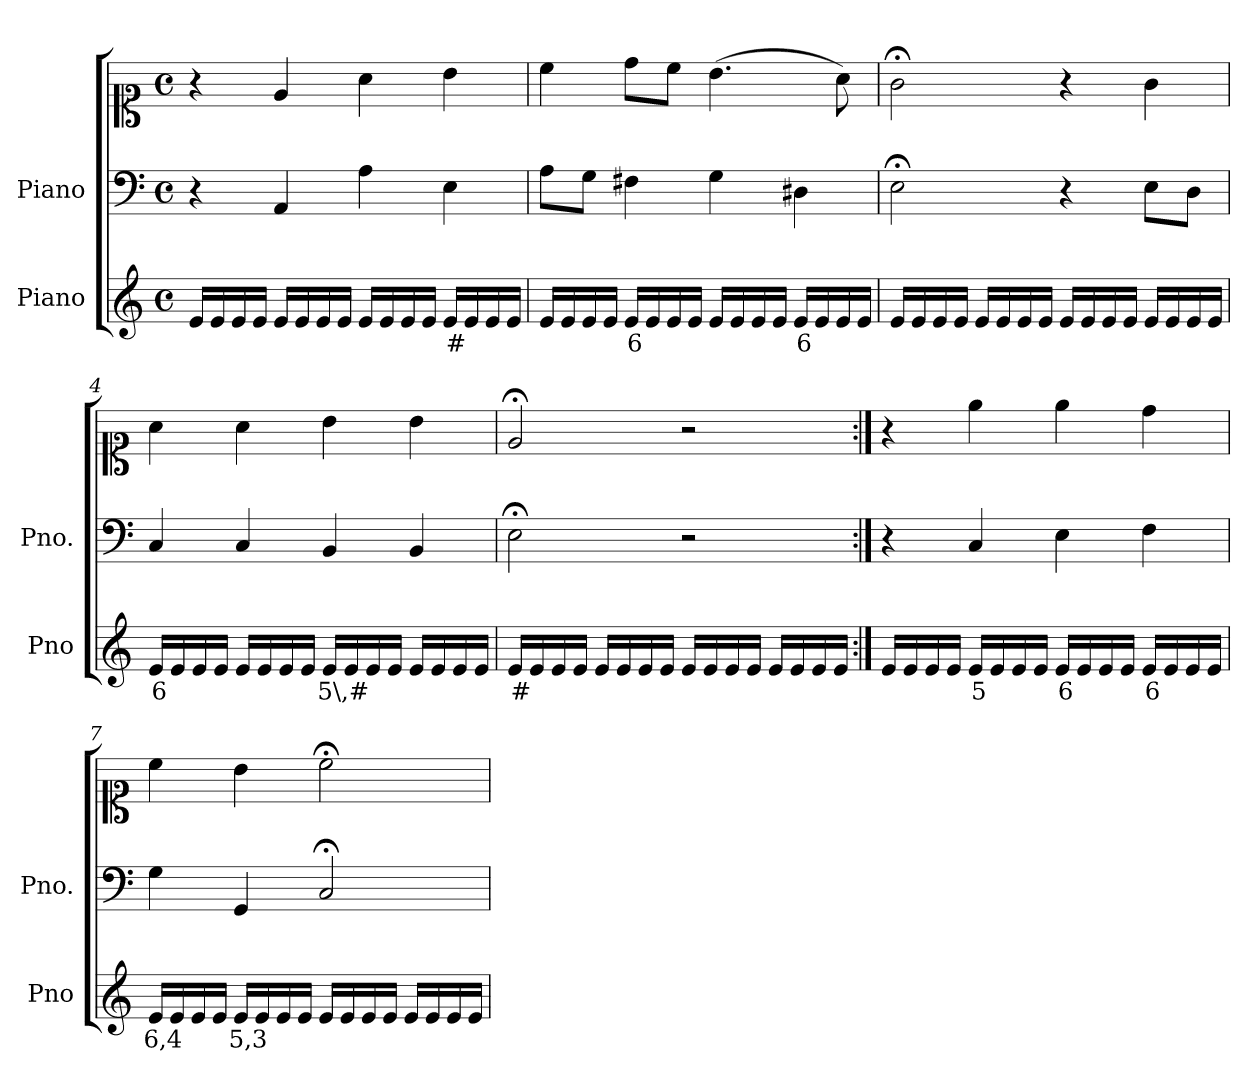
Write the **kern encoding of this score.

**kern	**text	**kern	**kern
*part2	*part2	*part1	*part1
*staff3	*staff3	*staff2	*staff1
*I"Piano	*	*I"Piano	*
*I'Pno	*	*I'Pno.	*
*clefG2	*	*clefF4	*clefC1
*k[]	*	*k[]	*k[]
*M4/4	*	*M4/4	*M4/4
*met(c)	*	*met(c)	*met(c)
=1	=1	=1	=1
16e/LL	.	4r	4r
16e/	.	.	.
16e/	.	.	.
16e/JJ	.	.	.
16e/LL	.	4AA/	4e/
16e/	.	.	.
16e/	.	.	.
16e/JJ	.	.	.
16e/LL	.	4A\	4a\
16e/	.	.	.
16e/	.	.	.
16e/JJ	.	.	.
!	!LO:LY:b	!	!
16e/LL	#	4E\	4b\
16e/	.	.	.
16e/	.	.	.
16e/JJ	.	.	.
=2	=2	=2	=2
16e/LL	.	8A\L	4cc\
16e/	.	.	.
!	!LO:LY:b	!	!
16e/	_	8G\J	.
16e/JJ	.	.	.
!	!LO:LY:b	!	!
16e/LL	6	4F#X\	8dd\L
16e/	.	.	.
16e/	.	.	8cc\J
16e/JJ	.	.	.
16e/LL	.	4G\	(>4.b\
16e/	.	.	.
16e/	.	.	.
16e/JJ	.	.	.
!	!LO:LY:b	!	!
16e/LL	6	4D#X\	.
16e/	.	.	.
16e/	.	.	8a\)
16e/JJ	.	.	.
=3	=3	=3	=3
16e/LL	.	2E;<\	2g;<\
16e/	.	.	.
16e/	.	.	.
16e/JJ	.	.	.
16e/LL	.	.	.
16e/	.	.	.
16e/	.	.	.
16e/JJ	.	.	.
16e/LL	.	4r	4r
16e/	.	.	.
16e/	.	.	.
16e/JJ	.	.	.
16e/LL	.	8E\L	4g\
16e/	.	.	.
!	!LO:LY:b	!	!
16e/	_	8D\J	.
16e/JJ	.	.	.
=4	=4	=4	=4
!	!LO:LY:b	!	!
16e/LL	6	4C/	4a\
16e/	.	.	.
16e/	.	.	.
16e/JJ	.	.	.
16e/LL	.	4C/	4a\
16e/	.	.	.
16e/	.	.	.
16e/JJ	.	.	.
!	!LO:LY:b	!	!
16e/LL	5\,#	4BB/	4b\
16e/	.	.	.
16e/	.	.	.
16e/JJ	.	.	.
16e/LL	.	4BB/	4b\
16e/	.	.	.
16e/	.	.	.
16e/JJ	.	.	.
=5	=5	=5	=5
!	!LO:LY:b	!	!
16e/LL	#	2E;<\	2e;</
16e/	.	.	.
16e/	.	.	.
16e/JJ	.	.	.
16e/LL	.	.	.
16e/	.	.	.
16e/	.	.	.
16e/JJ	.	.	.
16e/LL	.	2r	2r
16e/	.	.	.
16e/	.	.	.
16e/JJ	.	.	.
16e/LL	.	.	.
16e/	.	.	.
16e/	.	.	.
16e/JJ	.	.	.
=6:|!	=6:|!	=6:|!	=6:|!
16e/LL	.	4r	4r
16e/	.	.	.
16e/	.	.	.
16e/JJ	.	.	.
!	!LO:LY:b	!	!
16e/LL	5	4C/	4ee\
16e/	.	.	.
16e/	.	.	.
16e/JJ	.	.	.
!	!LO:LY:b	!	!
16e/LL	6	4E\	4ee\
16e/	.	.	.
16e/	.	.	.
16e/JJ	.	.	.
!	!LO:LY:b	!	!
16e/LL	6	4F\	4dd\
16e/	.	.	.
16e/	.	.	.
16e/JJ	.	.	.
=7	=7	=7	=7
!	!LO:LY:b	!	!
16e/LL	6,4	4G\	4cc\
16e/	.	.	.
16e/	.	.	.
16e/JJ	.	.	.
!	!LO:LY:b	!	!
16e/LL	5,3	4GG/	4b\
16e/	.	.	.
16e/	.	.	.
16e/JJ	.	.	.
16e/LL	.	2C;</	2cc;<\
16e/	.	.	.
16e/	.	.	.
16e/JJ	.	.	.
16e/LL	.	.	.
16e/	.	.	.
16e/	.	.	.
16e/JJ	.	.	.
=	=	=	=
*-	*-	*-	*-
